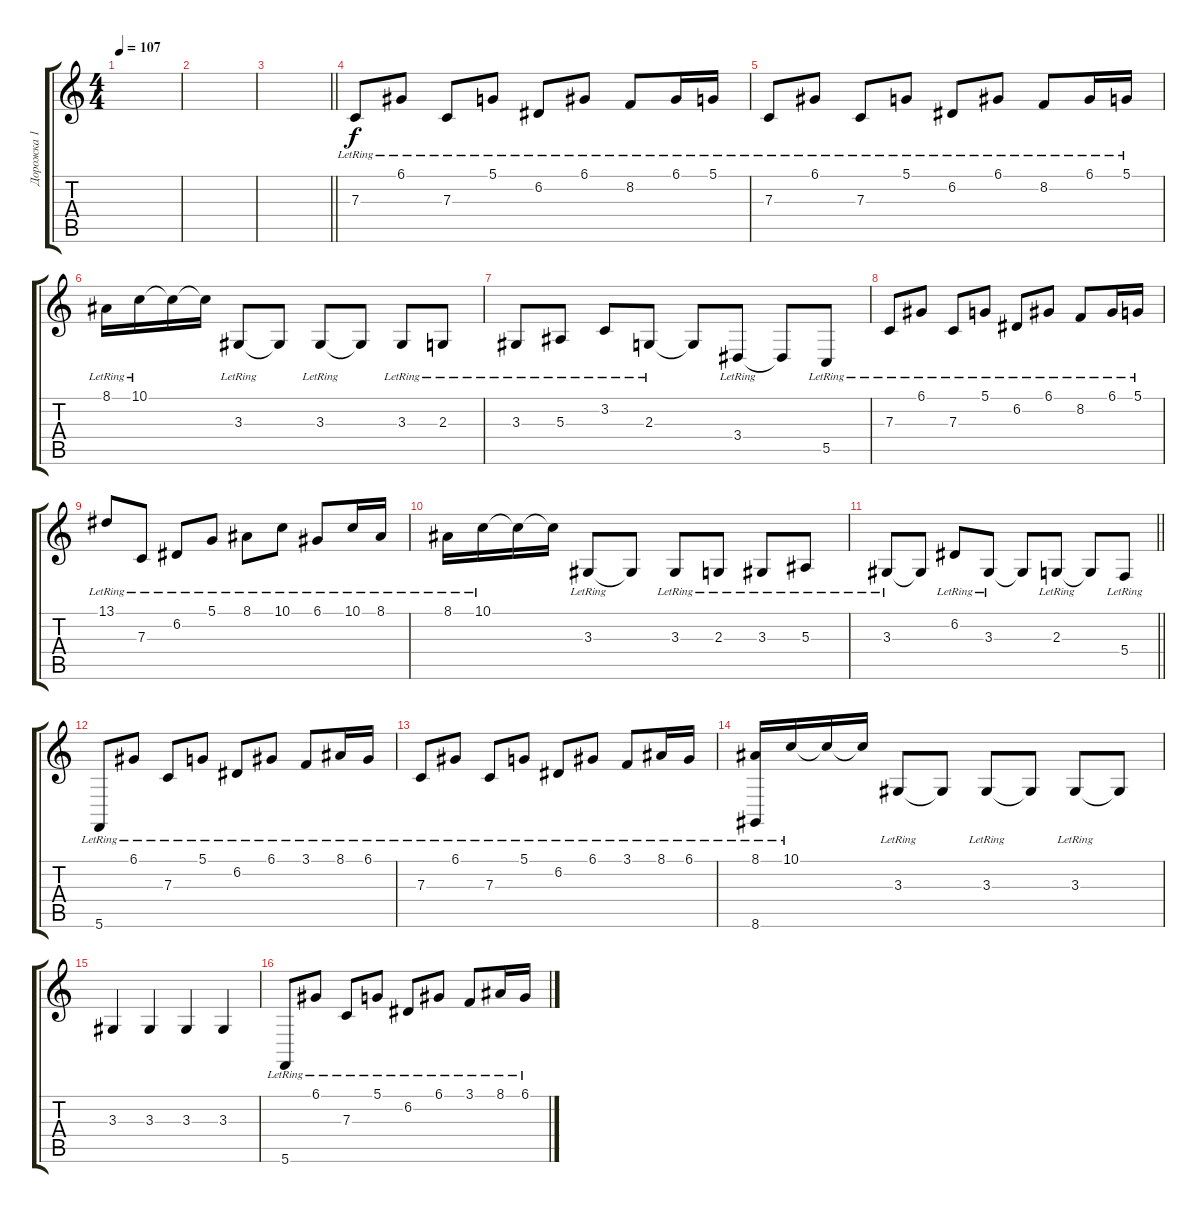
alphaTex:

\track ("Дорожка 1" "Дорожка 1") {instrument brightacousticpiano}
\staff {score tabs}
\tuning (D4 A3 F3 C3 G2 C2) {hide}
\ts (4 4)
\tempo 107
\clef g2
\ks c
|
|
\barLineRight lightlight
|
\section ("" "")
7.3{lr}.8{volume 16 balance 3} 6.1{lr}.8 7.3{lr}.8 5.1{lr}.8 6.2{lr}.8 6.1{lr}.8 8.2{lr}.8 6.1{lr}.16 5.1{lr}.16 |
7.3{lr}.8 6.1{lr}.8 7.3{lr}.8 5.1{lr}.8 6.2{lr}.8 6.1{lr}.8 8.2{lr}.8 6.1{lr}.16 5.1{lr}.16 |
8.1{lr}.16 10.1{lr}.16 10.1{t}.16 10.1{t}.16 3.3{lr}.8 3.3{t}.8 3.3{lr}.8 3.3{t}.8 3.3{lr}.8 2.3{lr}.8 |
3.3{lr}.8 5.3{lr}.8 3.2{lr}.8 2.3{lr}.8 2.3{t}.8 3.4{lr}.8 3.4{t}.8 5.5{lr}.8 |
7.3{lr}.8 6.1{lr}.8 7.3{lr}.8 5.1{lr}.8 6.2{lr}.8 6.1{lr}.8 8.2{lr}.8 6.1{lr}.16 5.1{lr}.16 |
13.1{lr}.8 7.3{lr}.8 6.2{lr}.8 5.1{lr}.8 8.1{lr}.8 10.1{lr}.8 6.1{lr}.8 10.1{lr}.16 8.1{lr}.16 |
8.1{lr}.16 10.1{lr}.16 10.1{t}.16 10.1{t}.16 3.3{lr}.8 3.3{t}.8 3.3{lr}.8 2.3{lr}.8 3.3{lr}.8 5.3{lr}.8 |
\barLineRight lightlight
3.3{lr}.8 3.3{t}.8 6.2{lr}.8 3.3{lr}.8 3.3{t}.8 2.3{lr}.8 2.3{t}.8 5.4{lr}.8 |
\section ("" "")
5.6{lr}.8{volume 15 balance 8} 6.1{lr}.8 7.3{lr}.8 5.1{lr}.8 6.2{lr}.8 6.1{lr}.8 3.1{lr}.8 8.1{lr}.16 6.1{lr}.16 |
7.3{lr}.8 6.1{lr}.8 7.3{lr}.8 5.1{lr}.8 6.2{lr}.8 6.1{lr}.8 3.1{lr}.8 8.1{lr}.16 6.1{lr}.16 |
(8.1{lr} 8.6{lr}).16 10.1{lr}.16 10.1{t}.16 10.1{t}.16 3.3{lr}.8 3.3{t}.8 3.3{lr}.8 3.3{t}.8 3.3{lr}.8 3.3{t}.8 |
3.3.4 3.3.4 3.3.4 3.3.4 |
5.6{lr}.8 6.1{lr}.8 7.3{lr}.8 5.1{lr}.8 6.2{lr}.8 6.1{lr}.8 3.1{lr}.8 8.1{lr}.16 6.1{lr}.16
